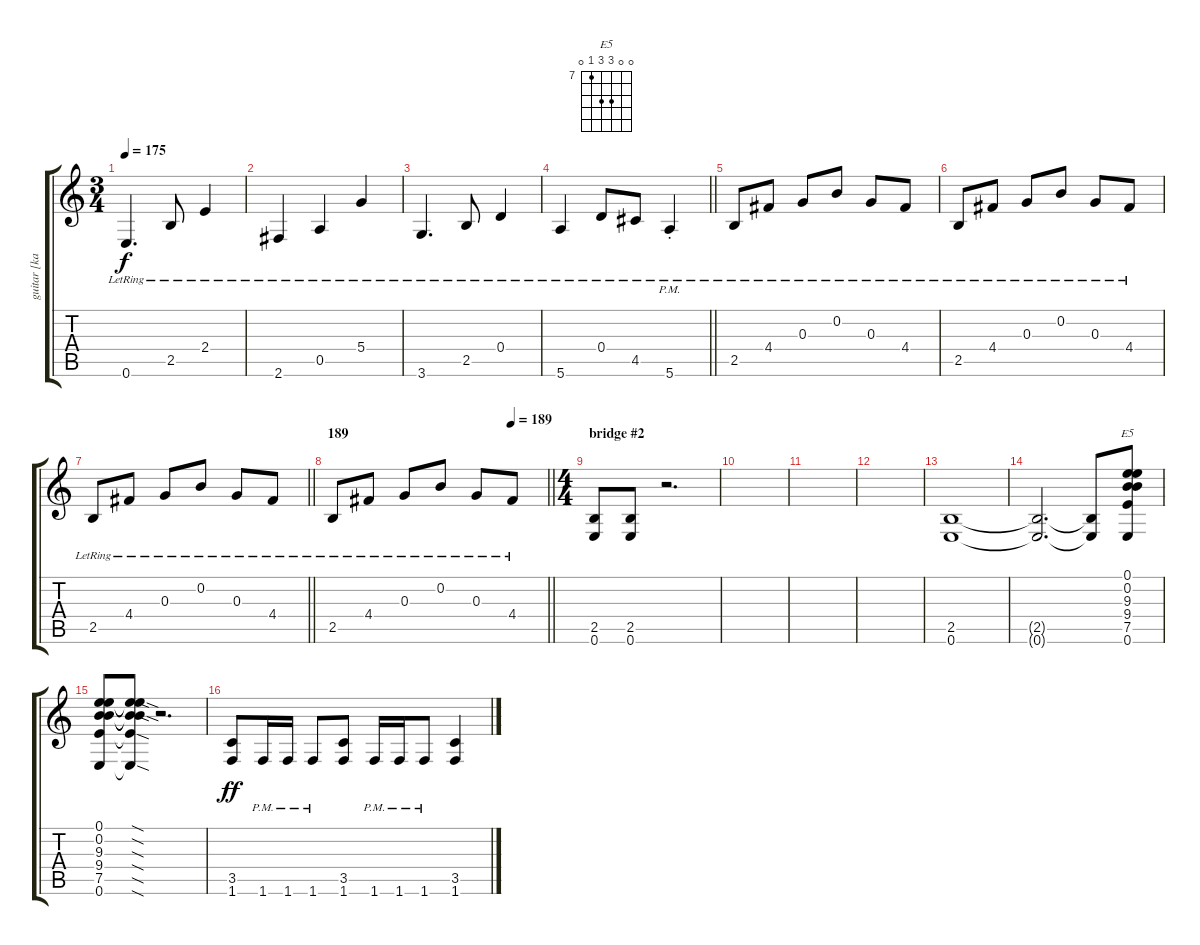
\track ("guitar [karukan]" "guitar [ka") {instrument overdrivenguitar}
\staff {score tabs}
\tuning (E4 B3 G3 D3 A2 E2) {hide}
\chord ("E5" 0 0 9 9 7 0) {firstfret 7}
\ts (3 4)
\tempo 175
\clef g2
\ks c
0.6{lr}.4{d dy f} 2.5{lr}.8 2.4{lr}.4 |
2.6{lr}.4 0.5{lr}.4 5.4{lr}.4 |
3.6{lr}.4{d} 2.5{lr}.8 0.4{lr}.4 |
\barLineRight lightlight
5.6{lr}.4 0.4{lr}.8 4.5{lr}.8 5.6{pm st lr}.4 |
\section ("" "")
2.5{lr}.8 4.4{lr}.8 0.3{lr}.8 0.2{lr}.8 0.3{lr}.8 4.4{lr}.8 |
2.5{lr}.8 4.4{lr}.8 0.3{lr}.8 0.2{lr}.8 0.3{lr}.8 4.4{lr}.8 |
\barLineRight lightlight
2.5{lr}.8 4.4{lr}.8 0.3{lr}.8 0.2{lr}.8 0.3{lr}.8 4.4{lr}.8 |
\section ("" "189")
\tempo (189 0.8333333333333334)
\barLineRight lightlight
2.5{lr}.8 4.4{lr}.8 0.3{lr}.8 0.2{lr}.8 0.3{lr}.8 4.4{lr}.8 |
\ts (4 4)
\section ("" "bridge #2")
(2.5 0.6).8{instrument overdrivenguitar} (2.5 0.6).8 r.2{d} |
|
|
|
(2.5 0.6).1 |
(2.5{t} 0.6{t}).2{d} (2.5{t} 0.6{t}).8 (0.1 0.2 9.3 9.4 7.5 0.6).8{ch "E5"} |
(0.1 0.2 9.3 9.4 7.5 0.6).8 (0.1{sod t} 0.2{sod t} 9.3{sod t} 9.4{sod t} 7.5{sod t} 0.6{sod t}).8 r.2{d} |
(3.5 1.6).8{dy ff} 1.6{pm}.16 1.6{pm}.16 1.6{pm}.8 (3.5 1.6).8 1.6{pm}.16 1.6{pm}.16 1.6{pm}.8 (3.5 1.6).4
